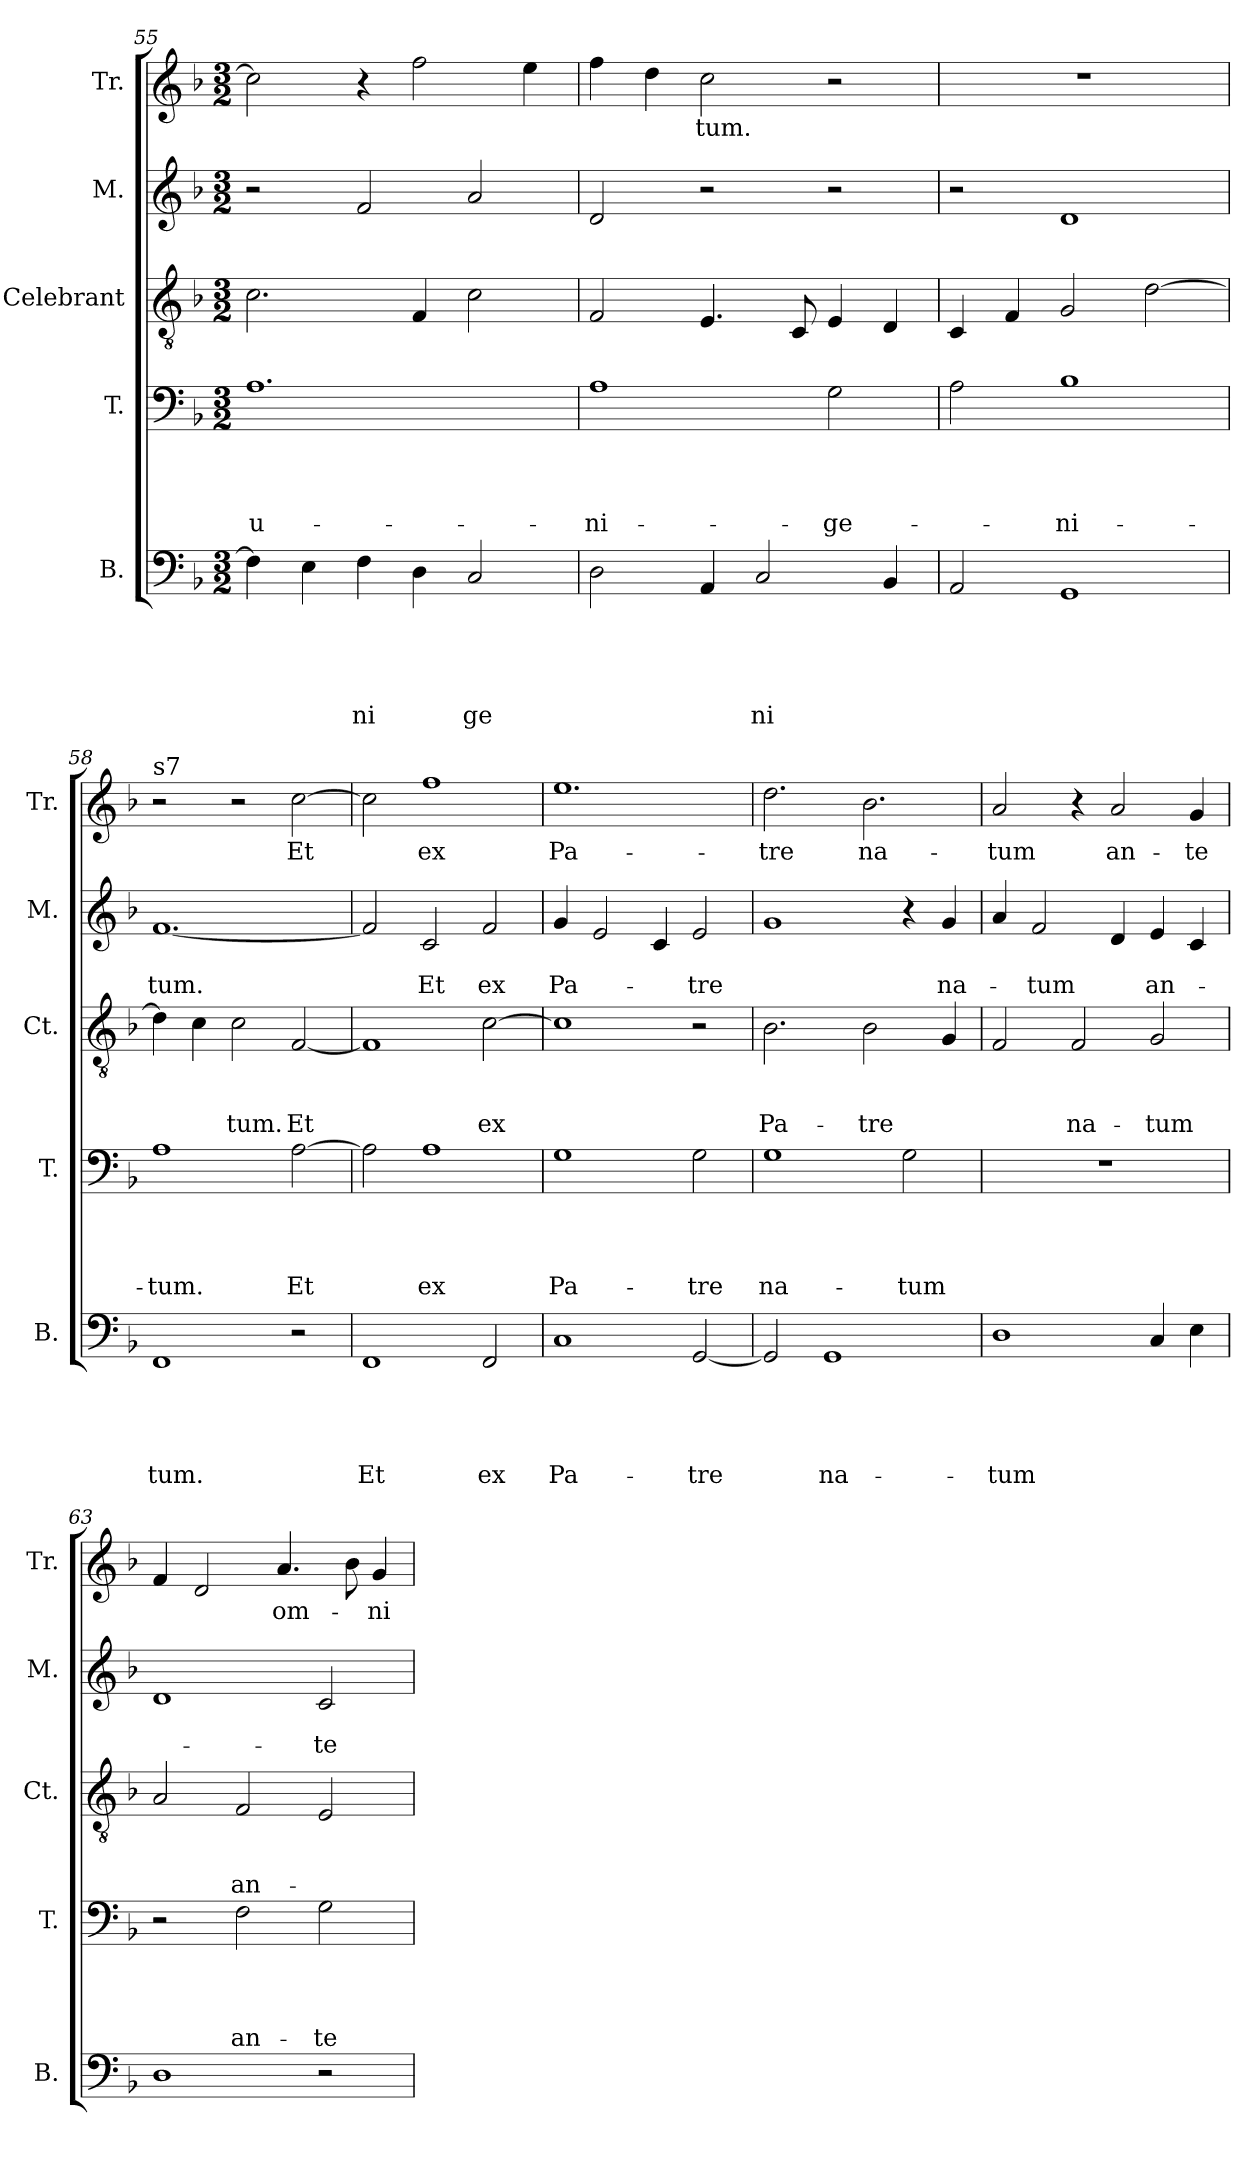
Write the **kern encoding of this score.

**kern	**text	**text	**text	**text	**text	**kern	**text	**text	**text	**text	**kern	**text	**text	**text	**kern	**text	**text	**kern	**text
*part5	*part5	*part5	*part5	*part5	*part5	*part4	*part4	*part4	*part4	*part4	*part3	*part3	*part3	*part3	*part2	*part2	*part2	*part1	*part1
*staff5	*staff5	*staff5	*staff5	*staff5	*staff5	*staff4	*staff4	*staff4	*staff4	*staff4	*staff3	*staff3	*staff3	*staff3	*staff2	*staff2	*staff2	*staff1	*staff1
*I"B.	*	*	*	*	*	*I"T.	*	*	*	*	*I"Celebrant	*	*	*	*I"M.	*	*	*I"Tr.	*
*I'B.	*	*	*	*	*	*I'T.	*	*	*	*	*I'Ct.	*	*	*	*I'M.	*	*	*I'Tr.	*
*clefF4	*	*	*	*	*	*clefF4	*	*	*	*	*clefGv2	*	*	*	*clefG2	*	*	*clefG2	*
*k[b-]	*	*	*	*	*	*k[b-]	*	*	*	*	*k[b-]	*	*	*	*k[b-]	*	*	*k[b-]	*
*F:	*	*	*	*	*	*F:	*	*	*	*	*F:	*	*	*	*F:	*	*	*F:	*
*M3/2	*	*	*	*	*	*M3/2	*	*	*	*	*M3/2	*	*	*	*M3/2	*	*	*M3/2	*
=55	=55	=55	=55	=55	=55	=55	=55	=55	=55	=55	=55	=55	=55	=55	=55	=55	=55	=55	=55
!	!	!	!	!	!	!	!	!	!	!LO:LY:b	!	!	!	!	!	!	!	!	!
4F\]	.	.	.	.	.	1.A	.	.	.	u-	2.c\	.	.	.	2r	.	.	2cc\]	.
4E\	.	.	.	.	.	.	.	.	.	.	.	.	.	.	.	.	.	.	.
!	!	!	!	!	!LO:LY:b	!	!	!	!	!	!	!	!	!	!	!	!	!	!
4F\	.	.	.	.	ni	.	.	.	.	.	.	.	.	.	2f/	.	.	4r	.
4D\	.	.	.	.	.	.	.	.	.	.	4F/	.	.	.	.	.	.	2ff\	.
!	!	!	!	!	!LO:LY:b	!	!	!	!	!	!	!	!	!	!	!	!	!	!
2C/	.	.	.	.	ge	.	.	.	.	.	2c\	.	.	.	2a/	.	.	.	.
.	.	.	.	.	.	.	.	.	.	.	.	.	.	.	.	.	.	4ee\	.
=56	=56	=56	=56	=56	=56	=56	=56	=56	=56	=56	=56	=56	=56	=56	=56	=56	=56	=56	=56
!	!	!	!	!	!	!	!	!	!	!LO:LY:b	!	!	!	!	!	!	!	!	!
2D\	.	.	.	.	.	1A	.	.	.	-ni-	2F/	.	.	.	2d/	.	.	4ff\	.
.	.	.	.	.	.	.	.	.	.	.	.	.	.	.	.	.	.	4dd\	.
!	!	!	!	!	!	!	!	!	!	!	!	!	!	!	!	!	!	!	!LO:LY:b
4AA/	.	.	.	.	.	.	.	.	.	.	4.E/	.	.	.	2r	.	.	2cc\	-tum.
!	!	!	!	!	!LO:LY:b	!	!	!	!	!	!	!	!	!	!	!	!	!	!
2C/	.	.	.	.	ni	.	.	.	.	.	.	.	.	.	.	.	.	.	.
.	.	.	.	.	.	.	.	.	.	.	8C/	.	.	.	.	.	.	.	.
!	!	!	!	!	!	!	!	!	!	!LO:LY:b	!	!	!	!	!	!	!	!	!
.	.	.	.	.	.	2G\	.	.	.	-ge-	4E/	.	.	.	2r	.	.	2r	.
4BB-/	.	.	.	.	.	.	.	.	.	.	4D/	.	.	.	.	.	.	.	.
=57	=57	=57	=57	=57	=57	=57	=57	=57	=57	=57	=57	=57	=57	=57	=57	=57	=57	=57	=57
!	!	!	!	!	!	!	!	!	!	!	!	!	!	!	!	!	!	!LO:N:vis=1	!
2AA/	.	.	.	.	.	2A\	.	.	.	.	4C/	.	.	.	2r	.	.	1.r	.
.	.	.	.	.	.	.	.	.	.	.	4F/	.	.	.	.	.	.	.	.
!	!	!	!	!	!	!	!	!	!	!LO:LY:b	!	!	!	!	!	!	!	!	!
1GG	.	.	.	.	.	1B-	.	.	.	-ni-	2G/	.	.	.	1d	.	.	.	.
.	.	.	.	.	.	.	.	.	.	.	[<2d\	.	.	.	.	.	.	.	.
!!LO:LB:g=z
=58	=58	=58	=58	=58	=58	=58	=58	=58	=58	=58	=58	=58	=58	=58	=58	=58	=58	=58	=58
!	!	!	!	!	!	!	!	!	!	!	!	!	!	!	!	!	!	!LO:TX:a:t=s7	!
!	!	!	!	!	!LO:LY:b	!	!	!	!	!LO:LY:b	!	!	!	!	!	!	!LO:LY:b	!	!
1FF	.	.	.	.	tum.	1A	.	.	.	-tum.	4d\]	.	.	.	[<1.f	.	-tum.	2r	.
.	.	.	.	.	.	.	.	.	.	.	4c\	.	.	.	.	.	.	.	.
!	!	!	!	!	!	!	!	!	!	!	!	!	!	!LO:LY:b	!	!	!	!	!
.	.	.	.	.	.	.	.	.	.	.	2c\	.	.	-tum.	.	.	.	2r	.
!	!	!	!	!	!	!	!	!	!	!LO:LY:b	!	!	!	!LO:LY:b	!	!	!	!	!LO:LY:b
2r	.	.	.	.	.	[>2A\	.	.	.	Et	[<2F/	.	.	Et	.	.	.	[>2cc\	Et
=59	=59	=59	=59	=59	=59	=59	=59	=59	=59	=59	=59	=59	=59	=59	=59	=59	=59	=59	=59
!	!	!	!	!	!LO:LY:b	!	!	!	!	!	!	!	!	!	!	!	!	!	!
1FF	.	.	.	.	Et	2A\]	.	.	.	.	1F]	.	.	.	2f/]	.	.	2cc\]	.
!	!	!	!	!	!	!	!	!	!	!LO:LY:b	!	!	!	!	!	!	!LO:LY:b	!	!LO:LY:b
.	.	.	.	.	.	1A	.	.	.	ex	.	.	.	.	2c/	.	Et	1ff	ex
!	!	!	!	!	!LO:LY:b	!	!	!	!	!	!	!	!	!LO:LY:b	!	!	!LO:LY:b	!	!
2FF/	.	.	.	.	ex	.	.	.	.	.	[>2c\	.	.	ex	2f/	.	ex	.	.
=60	=60	=60	=60	=60	=60	=60	=60	=60	=60	=60	=60	=60	=60	=60	=60	=60	=60	=60	=60
!	!	!	!	!	!LO:LY:b	!	!	!	!	!LO:LY:b	!	!	!	!	!	!	!LO:LY:b	!	!LO:LY:b
1C	.	.	.	.	Pa-	1G	.	.	.	Pa-	1c]	.	.	.	4g/	.	Pa-	1.ee	Pa-
.	.	.	.	.	.	.	.	.	.	.	.	.	.	.	2e/	.	.	.	.
.	.	.	.	.	.	.	.	.	.	.	.	.	.	.	4c/	.	.	.	.
!	!	!	!	!	!LO:LY:b	!	!	!	!	!LO:LY:b	!	!	!	!	!	!	!LO:LY:b	!	!
[<2GG/	.	.	.	.	-tre	2G\	.	.	.	-tre	2r	.	.	.	2e/	.	-tre	.	.
=61	=61	=61	=61	=61	=61	=61	=61	=61	=61	=61	=61	=61	=61	=61	=61	=61	=61	=61	=61
!	!	!	!	!	!	!	!	!	!	!LO:LY:b	!	!	!	!LO:LY:b	!	!	!	!	!LO:LY:b
2GG/]	.	.	.	.	.	1G	.	.	.	na-	2.B-\	.	.	Pa-	1g	.	.	2.dd\	-tre
!	!	!	!	!	!LO:LY:b	!	!	!	!	!	!	!	!	!	!	!	!	!	!
1GG	.	.	.	.	na-	.	.	.	.	.	.	.	.	.	.	.	.	.	.
!	!	!	!	!	!	!	!	!	!	!	!	!	!	!LO:LY:b	!	!	!	!	!LO:LY:b
.	.	.	.	.	.	.	.	.	.	.	2B-\	.	.	-tre	.	.	.	2.b-\	na-
!	!	!	!	!	!	!	!	!	!	!LO:LY:b	!	!	!	!	!	!	!	!	!
.	.	.	.	.	.	2G\	.	.	.	-tum	.	.	.	.	4r	.	.	.	.
!	!	!	!	!	!	!	!	!	!	!	!	!	!	!	!	!	!LO:LY:b	!	!
.	.	.	.	.	.	.	.	.	.	.	4G/	.	.	.	4g/	.	na-	.	.
=62	=62	=62	=62	=62	=62	=62	=62	=62	=62	=62	=62	=62	=62	=62	=62	=62	=62	=62	=62
!	!	!	!	!	!LO:LY:b	!LO:N:vis=1	!	!	!	!	!	!	!	!	!	!	!	!	!LO:LY:b
1D	.	.	.	.	-tum	1.r	.	.	.	.	2F/	.	.	.	4a/	.	.	2a/	-tum
!	!	!	!	!	!	!	!	!	!	!	!	!	!	!	!	!	!LO:LY:b	!	!
.	.	.	.	.	.	.	.	.	.	.	.	.	.	.	2f/	.	-tum	.	.
!	!	!	!	!	!	!	!	!	!	!	!	!	!	!LO:LY:b	!	!	!	!	!
.	.	.	.	.	.	.	.	.	.	.	2F/	.	.	na-	.	.	.	4r	.
!	!	!	!	!	!	!	!	!	!	!	!	!	!	!	!	!	!	!	!LO:LY:b
.	.	.	.	.	.	.	.	.	.	.	.	.	.	.	4d/	.	.	2a/	an-
!	!	!	!	!	!	!	!	!	!	!	!	!	!	!LO:LY:b	!	!	!LO:LY:b	!	!
4C/	.	.	.	.	.	.	.	.	.	.	2G/	.	.	-tum	4e/	.	an-	.	.
!	!	!	!	!	!	!	!	!	!	!	!	!	!	!	!	!	!	!	!LO:LY:b
4E\	.	.	.	.	.	.	.	.	.	.	.	.	.	.	4c/	.	.	4g/	-te
=63	=63	=63	=63	=63	=63	=63	=63	=63	=63	=63	=63	=63	=63	=63	=63	=63	=63	=63	=63
1D	.	.	.	.	.	2r	.	.	.	.	2A/	.	.	.	1d	.	.	4f/	.
.	.	.	.	.	.	.	.	.	.	.	.	.	.	.	.	.	.	2d/	.
!	!	!	!	!	!	!	!	!	!	!LO:LY:b	!	!	!	!LO:LY:b	!	!	!	!	!
.	.	.	.	.	.	2F\	.	.	.	an-	2F/	.	.	an-	.	.	.	.	.
!	!	!	!	!	!	!	!	!	!	!	!	!	!	!	!	!	!	!	!LO:LY:b
.	.	.	.	.	.	.	.	.	.	.	.	.	.	.	.	.	.	4.a/	om-
!	!	!	!	!	!	!	!	!	!	!LO:LY:b	!	!	!	!	!	!	!LO:LY:b	!	!
2r	.	.	.	.	.	2G\	.	.	.	-te	2E/	.	.	.	2c/	.	-te	.	.
.	.	.	.	.	.	.	.	.	.	.	.	.	.	.	.	.	.	8b-\	.
!	!	!	!	!	!	!	!	!	!	!	!	!	!	!	!	!	!	!	!LO:LY:b
.	.	.	.	.	.	.	.	.	.	.	.	.	.	.	.	.	.	4g/	-ni-
=	=	=	=	=	=	=	=	=	=	=	=	=	=	=	=	=	=	=	=
*-	*-	*-	*-	*-	*-	*-	*-	*-	*-	*-	*-	*-	*-	*-	*-	*-	*-	*-	*-
